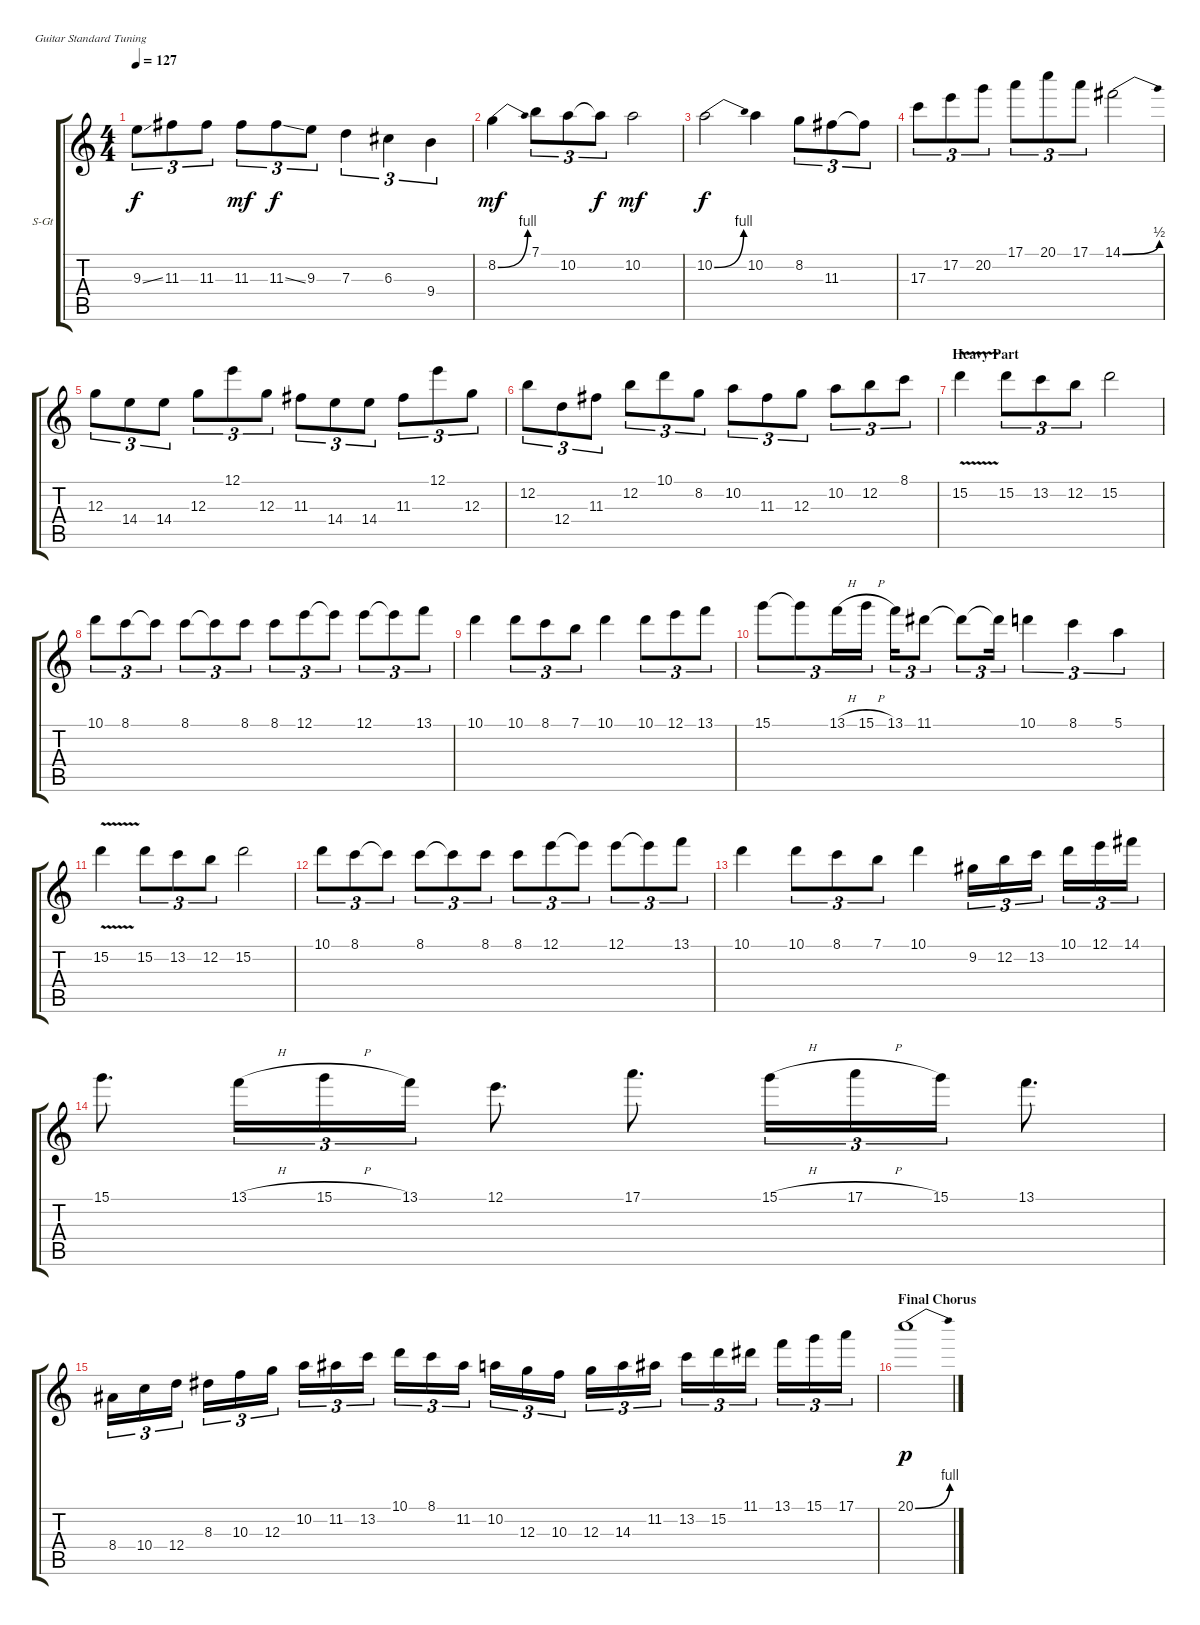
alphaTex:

\bracketExtendMode groupsimilarinstruments
\firstSystemTrackNameOrientation horizontal
\otherSystemsTrackNameOrientation horizontal
\track ("Loureiro - Acoustic/ Lead Guitar" "S-Gt") {instrument acousticguitarsteel}
\staff {score tabs}
\tuning (E4 B3 G3 D3 A2 E2)
\ts (4 4)
\tempo 127
\clef g2
\ks c
9.3{ss}.8{tu (3 2) dy f} 11.3.8{tu (3 2)} 11.3.8{tu (3 2)} 11.3.8{tu (3 2) dy mf} 11.3{ss}.8{tu (3 2) dy f} 9.3.8{tu (3 2)} 7.3.4{tu (3 2)} 6.3.4{tu (3 2)} 9.4.4{tu (3 2)} |
8.2{be (bend 0 0 60 4)}.4{dy mf} 7.1.8{tu (3 2)} 10.2.8{tu (3 2)} 10.2{t}.8{tu (3 2) dy f} 10.2.2{dy mf} |
10.2{be (bend 0 0 60 4)}.2{dy f} 10.2.4 8.2.8{tu (3 2)} 11.3.8{tu (3 2)} 11.3{t}.8{tu (3 2)} |
17.3.8{tu (3 2)} 17.2.8{tu (3 2)} 20.2.8{tu (3 2)} 17.1.8{tu (3 2)} 20.1.8{tu (3 2)} 17.1.8{tu (3 2)} 14.1{be (bend 0 0 60 2)}.2 |
12.3.8{tu (3 2)} 14.4.8{tu (3 2)} 14.4.8{tu (3 2)} 12.3.8{tu (3 2)} 12.1.8{tu (3 2)} 12.3.8{tu (3 2)} 11.3.8{tu (3 2)} 14.4.8{tu (3 2)} 14.4.8{tu (3 2)} 11.3.8{tu (3 2)} 12.1.8{tu (3 2)} 12.3.8{tu (3 2)} |
12.2.8{tu (3 2)} 12.4.8{tu (3 2)} 11.3.8{tu (3 2)} 12.2.8{tu (3 2)} 10.1.8{tu (3 2)} 8.2.8{tu (3 2)} 10.2.8{tu (3 2)} 11.3.8{tu (3 2)} 12.3.8{tu (3 2)} 10.2.8{tu (3 2)} 12.2.8{tu (3 2)} 8.1.8{tu (3 2)} |
\section ("" "Heavy Part")
15.2{v}.4 15.2.8{tu (3 2)} 13.2.8{tu (3 2)} 12.2.8{tu (3 2)} 15.2.2 |
10.1.8{tu (3 2)} 8.1.8{tu (3 2)} 8.1{t}.8{tu (3 2)} 8.1.8{tu (3 2)} 8.1{t}.8{tu (3 2)} 8.1.8{tu (3 2)} 8.1.8{tu (3 2)} 12.1.8{tu (3 2)} 12.1{t}.8{tu (3 2)} 12.1.8{tu (3 2)} 12.1{t}.8{tu (3 2)} 13.1.8{tu (3 2)} |
10.1.4 10.1.8{tu (3 2)} 8.1.8{tu (3 2)} 7.1.8{tu (3 2)} 10.1.4 10.1.8{tu (3 2)} 12.1.8{tu (3 2)} 13.1.8{tu (3 2)} |
15.1.8{tu (3 2)} 15.1{t}.8{tu (3 2)} 13.1{h}.16{tu (3 2)} 15.1{h}.16{tu (3 2)} 13.1.16{tu (3 2)} 11.1.8{tu (3 2)} 11.1{t}.8{tu (3 2)} 11.1{t}.16{tu (3 2)} 10.1.4{tu (3 2)} 8.1.4{tu (3 2)} 5.1.4{tu (3 2)} |
15.2{v}.4 15.2.8{tu (3 2)} 13.2.8{tu (3 2)} 12.2.8{tu (3 2)} 15.2.2 |
10.1.8{tu (3 2)} 8.1.8{tu (3 2)} 8.1{t}.8{tu (3 2)} 8.1.8{tu (3 2)} 8.1{t}.8{tu (3 2)} 8.1.8{tu (3 2)} 8.1.8{tu (3 2)} 12.1.8{tu (3 2)} 12.1{t}.8{tu (3 2)} 12.1.8{tu (3 2)} 12.1{t}.8{tu (3 2)} 13.1.8{tu (3 2)} |
10.1.4 10.1.8{tu (3 2)} 8.1.8{tu (3 2)} 7.1.8{tu (3 2)} 10.1.4 9.2.16{tu (3 2)} 12.2.16{tu (3 2)} 13.2.16{tu (3 2)} 10.1.16{tu (3 2)} 12.1.16{tu (3 2)} 14.1.16{tu (3 2)} |
15.1.8{d} 13.1{h}.16{tu (3 2)} 15.1{h}.16{tu (3 2)} 13.1.16{tu (3 2)} 12.1.8{d} 17.1.8{d} 15.1{h}.16{tu (3 2)} 17.1{h}.16{tu (3 2)} 15.1.16{tu (3 2)} 13.1.8{d} |
8.4.16{tu (3 2)} 10.4.16{tu (3 2)} 12.4.16{tu (3 2)} 8.3.16{tu (3 2)} 10.3.16{tu (3 2)} 12.3.16{tu (3 2)} 10.2.16{tu (3 2)} 11.2.16{tu (3 2)} 13.2.16{tu (3 2)} 10.1.16{tu (3 2)} 8.1.16{tu (3 2)} 11.2.16{tu (3 2)} 10.2.16{tu (3 2)} 12.3.16{tu (3 2)} 10.3.16{tu (3 2)} 12.3.16{tu (3 2)} 14.3.16{tu (3 2)} 11.2.16{tu (3 2)} 13.2.16{tu (3 2)} 15.2.16{tu (3 2)} 11.1.16{tu (3 2)} 13.1.16{tu (3 2)} 15.1.16{tu (3 2)} 17.1.16{tu (3 2)} |
\section ("" "Final Chorus")
20.1{be (bend 0 0 60 4)}.1{dy p}
